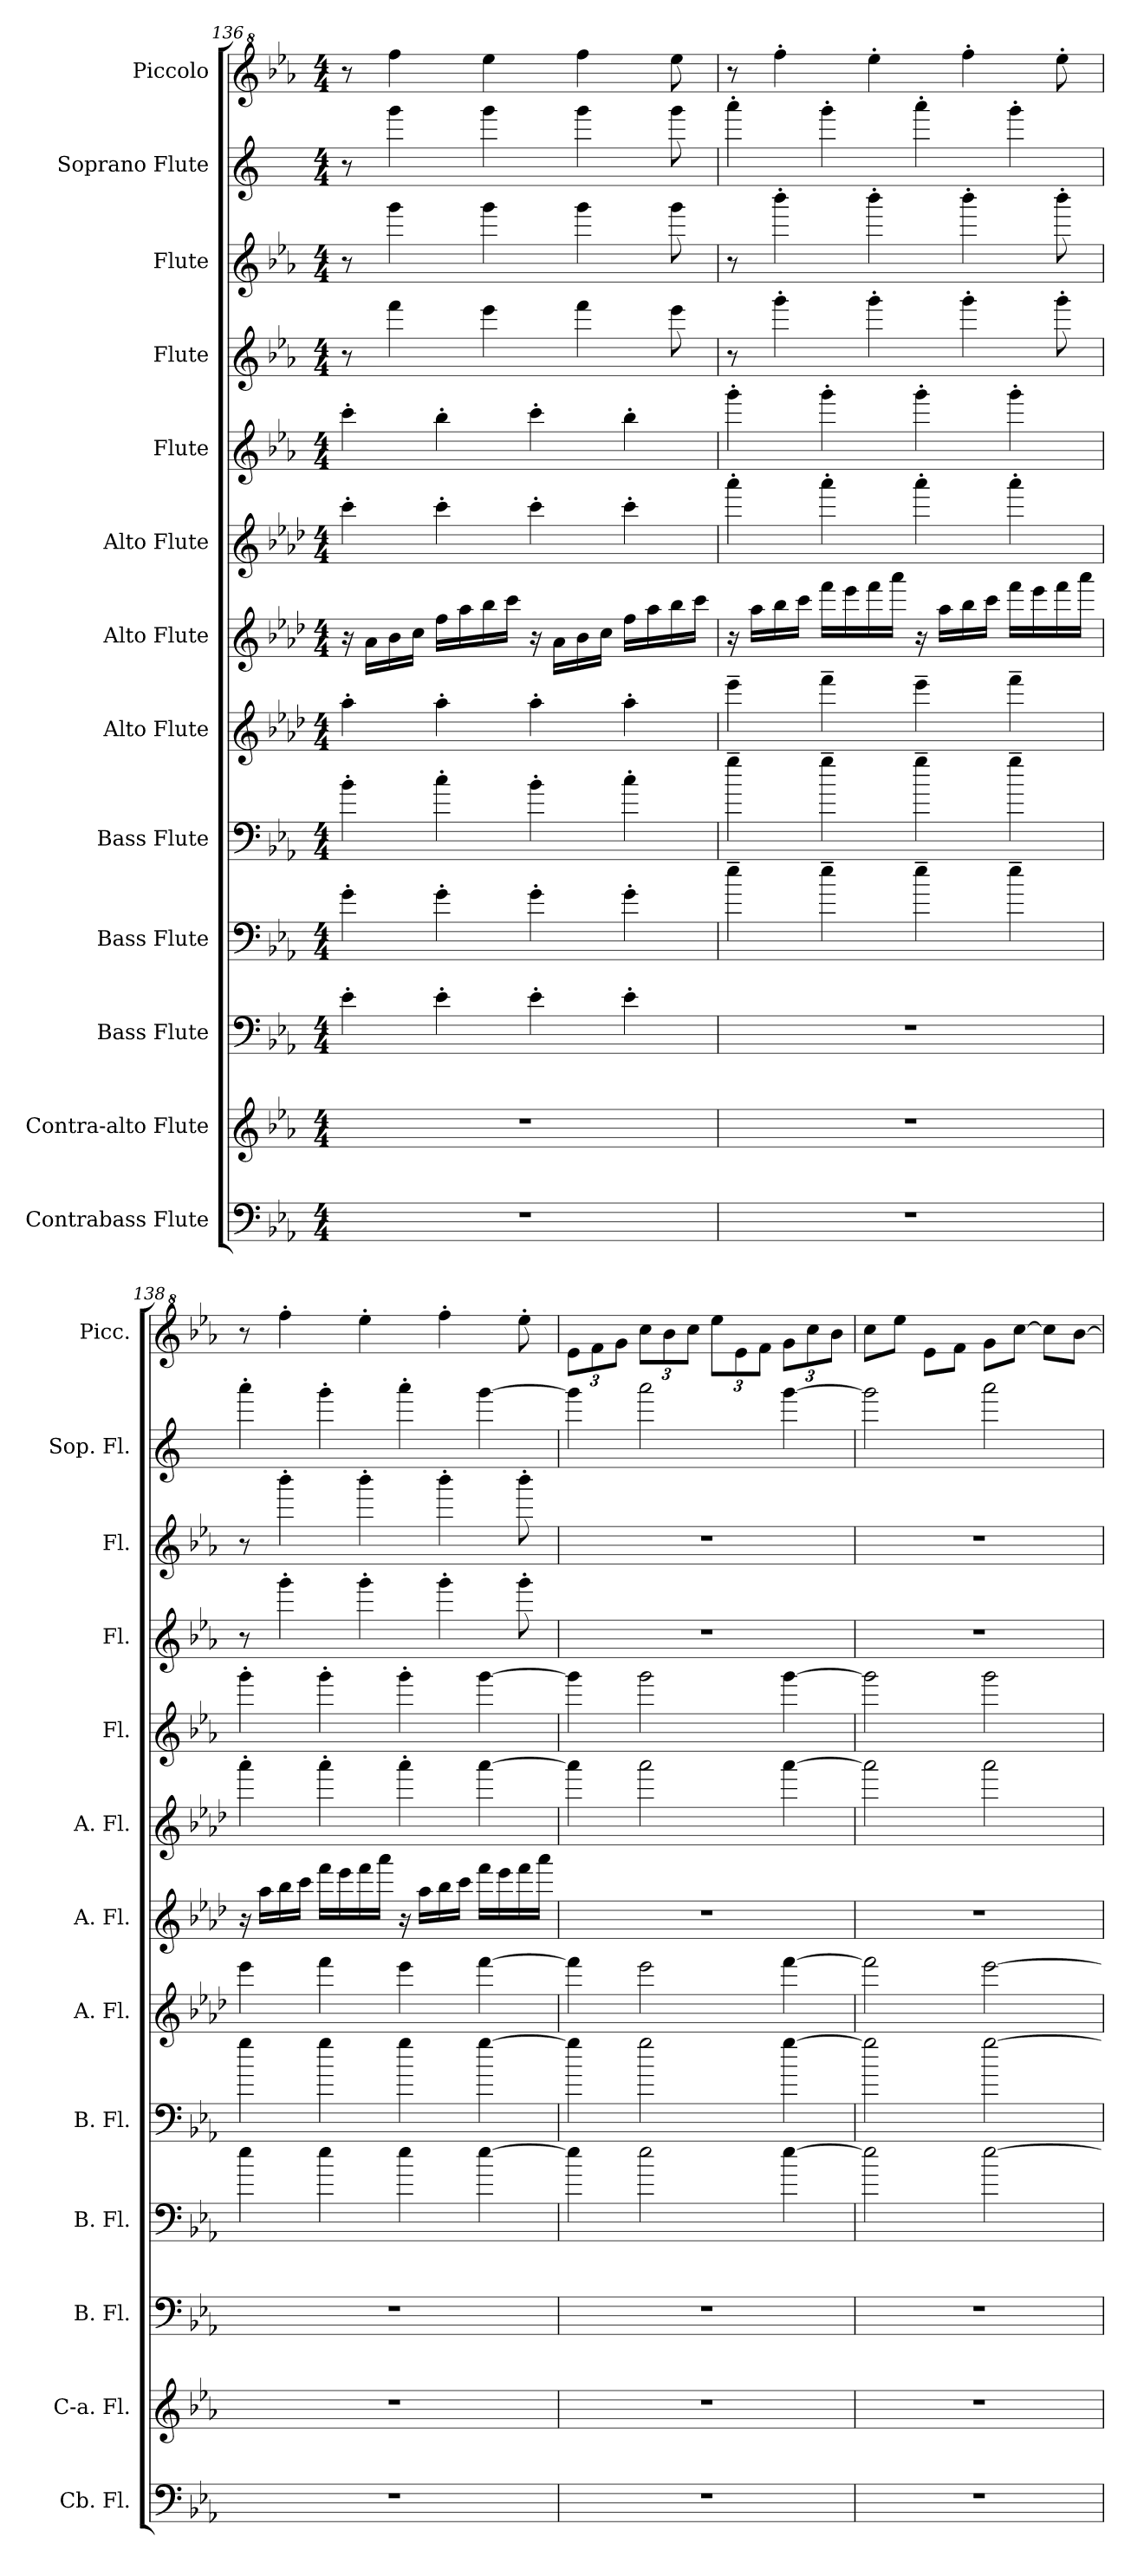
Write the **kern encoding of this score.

**kern	**kern	**kern	**kern	**kern	**kern	**kern	**kern	**kern	**kern	**kern	**kern	**kern
*part13	*part12	*part11	*part10	*part9	*part8	*part7	*part6	*part5	*part4	*part3	*part2	*part1
*staff13	*staff12	*staff11	*staff10	*staff9	*staff8	*staff7	*staff6	*staff5	*staff4	*staff3	*staff2	*staff1
*I"Contrabass Flute	*I"Contra-alto Flute	*I"Bass Flute	*I"Bass Flute	*I"Bass Flute	*I"Alto Flute	*I"Alto Flute	*I"Alto Flute	*I"Flute	*I"Flute	*I"Flute	*I"Soprano Flute	*I"Piccolo
*I'Cb. Fl.	*I'C-a. Fl.	*I'B. Fl.	*I'B. Fl.	*I'B. Fl.	*I'A. Fl.	*I'A. Fl.	*I'A. Fl.	*I'Fl.	*I'Fl.	*I'Fl.	*I'Sop. Fl.	*I'Picc.
!!LO:PB:g=z
*clefF4	*clefG2	*clefF4	*clefF4	*clefF4	*clefG2	*clefG2	*clefG2	*clefG2	*clefG2	*clefG2	*clefG2	*clefG^2
*	*ITrd10c17	*	*	*	*ITrd3c5	*ITrd3c5	*ITrd3c5	*	*	*	*ITrd-2c-3	*ITrd-7c-12
*k[b-e-a-]	*k[b-e-a-]	*k[b-e-a-]	*k[b-e-a-]	*k[b-e-a-]	*k[b-e-a-]	*k[b-e-a-]	*k[b-e-a-]	*k[b-e-a-]	*k[b-e-a-]	*k[b-e-a-]	*k[b-e-a-]	*k[b-e-a-]
*M4/4	*M4/4	*M4/4	*M4/4	*M4/4	*M4/4	*M4/4	*M4/4	*M4/4	*M4/4	*M4/4	*M4/4	*M4/4
=136	=136	=136	=136	=136	=136	=136	=136	=136	=136	=136	=136	=136
1r	1r	4e-'\	4g'\	4b-'\	4ee-'\	16r	4gg'\	4ccc'\	8r	8r	8r	8r
.	.	.	.	.	.	16e-\LL	.	.	.	.	.	.
.	.	.	.	.	.	16f\	.	.	4fff\	4ggg\	4bbb-\	4ffff\
.	.	.	.	.	.	16g\JJ	.	.	.	.	.	.
.	.	4e-'\	4g'\	4cc'\	4ee-'\	16cc\LL	4gg'\	4bb-'\	.	.	.	.
.	.	.	.	.	.	16ee-\	.	.	.	.	.	.
.	.	.	.	.	.	16ff\	.	.	4eee-\	4ggg\	4bbb-\	4eeee-\
.	.	.	.	.	.	16gg\JJ	.	.	.	.	.	.
.	.	4e-'\	4g'\	4b-'\	4ee-'\	16r	4gg'\	4ccc'\	.	.	.	.
.	.	.	.	.	.	16e-\LL	.	.	.	.	.	.
.	.	.	.	.	.	16f\	.	.	4fff\	4ggg\	4bbb-\	4ffff\
.	.	.	.	.	.	16g\JJ	.	.	.	.	.	.
.	.	4e-'\	4g'\	4cc'\	4ee-'\	16cc\LL	4gg'\	4bb-'\	.	.	.	.
.	.	.	.	.	.	16ee-\	.	.	.	.	.	.
.	.	.	.	.	.	16ff\	.	.	8eee-\	8ggg\	8bbb-\	8eeee-\
.	.	.	.	.	.	16gg\JJ	.	.	.	.	.	.
=137	=137	=137	=137	=137	=137	=137	=137	=137	=137	=137	=137	=137
1r	1r	1r	4ee-~\	4gg~\	4bb-~\	16r	4eee-'\	4ggg'\	8r	8r	4cccc'\	8r
.	.	.	.	.	.	16ee-\LL	.	.	.	.	.	.
.	.	.	.	.	.	16ff\	.	.	4ggg'\	4bbb-'\	.	4ffff'\
.	.	.	.	.	.	16gg\JJ	.	.	.	.	.	.
.	.	.	4ee-~\	4gg~\	4ccc~\	16ccc\LL	4eee-'\	4ggg'\	.	.	4bbb-'\	.
.	.	.	.	.	.	16bb-\	.	.	.	.	.	.
.	.	.	.	.	.	16ccc\	.	.	4ggg'\	4bbb-'\	.	4eeee-'\
.	.	.	.	.	.	16eee-\JJ	.	.	.	.	.	.
.	.	.	4ee-~\	4gg~\	4bb-~\	16r	4eee-'\	4ggg'\	.	.	4cccc'\	.
.	.	.	.	.	.	16ee-\LL	.	.	.	.	.	.
.	.	.	.	.	.	16ff\	.	.	4ggg'\	4bbb-'\	.	4ffff'\
.	.	.	.	.	.	16gg\JJ	.	.	.	.	.	.
.	.	.	4ee-~\	4gg~\	4ccc~\	16ccc\LL	4eee-'\	4ggg'\	.	.	4bbb-'\	.
.	.	.	.	.	.	16bb-\	.	.	.	.	.	.
.	.	.	.	.	.	16ccc\	.	.	8ggg'\	8bbb-'\	.	8eeee-'\
.	.	.	.	.	.	16eee-\JJ	.	.	.	.	.	.
!!LO:PB:g=z
=138	=138	=138	=138	=138	=138	=138	=138	=138	=138	=138	=138	=138
1r	1r	1r	4ee-\	4gg\	4bb-\	16r	4eee-'\	4ggg'\	8r	8r	4cccc'\	8r
.	.	.	.	.	.	16ee-\LL	.	.	.	.	.	.
.	.	.	.	.	.	16ff\	.	.	4ggg'\	4bbb-'\	.	4ffff'\
.	.	.	.	.	.	16gg\JJ	.	.	.	.	.	.
.	.	.	4ee-\	4gg\	4ccc\	16ccc\LL	4eee-'\	4ggg'\	.	.	4bbb-'\	.
.	.	.	.	.	.	16bb-\	.	.	.	.	.	.
.	.	.	.	.	.	16ccc\	.	.	4ggg'\	4bbb-'\	.	4eeee-'\
.	.	.	.	.	.	16eee-\JJ	.	.	.	.	.	.
.	.	.	4ee-\	4gg\	4bb-\	16r	4eee-'\	4ggg'\	.	.	4cccc'\	.
.	.	.	.	.	.	16ee-\LL	.	.	.	.	.	.
.	.	.	.	.	.	16ff\	.	.	4ggg'\	4bbb-'\	.	4ffff'\
.	.	.	.	.	.	16gg\JJ	.	.	.	.	.	.
.	.	.	[4ee-\	[4gg\	[4ccc\	16ccc\LL	[4eee-\	[4ggg\	.	.	[4bbb-\	.
.	.	.	.	.	.	16bb-\	.	.	.	.	.	.
.	.	.	.	.	.	16ccc\	.	.	8ggg'\	8bbb-'\	.	8eeee-'\
.	.	.	.	.	.	16eee-\JJ	.	.	.	.	.	.
=139	=139	=139	=139	=139	=139	=139	=139	=139	=139	=139	=139	=139
*	*	*	*	*	*	*	*	*	*	*	*	*Xbrackettup
1r	1r	1r	4ee-\]	4gg\]	4ccc\]	1r	4eee-\]	4ggg\]	1r	1r	4bbb-\]	12eee-\L
.	.	.	.	.	.	.	.	.	.	.	.	12fff\
.	.	.	.	.	.	.	.	.	.	.	.	12ggg\J
.	.	.	2ee-\	2gg\	2bb-\	.	2eee-\	2ggg\	.	.	2cccc\	12cccc\L
.	.	.	.	.	.	.	.	.	.	.	.	12bbb-\
.	.	.	.	.	.	.	.	.	.	.	.	12cccc\J
.	.	.	.	.	.	.	.	.	.	.	.	12eeee-\L
.	.	.	.	.	.	.	.	.	.	.	.	12eee-\
.	.	.	.	.	.	.	.	.	.	.	.	12fff\J
.	.	.	[4ee-\	[4gg\	[4ccc\	.	[4eee-\	[4ggg\	.	.	[4bbb-\	12ggg\L
.	.	.	.	.	.	.	.	.	.	.	.	12cccc\
.	.	.	.	.	.	.	.	.	.	.	.	12bbb-\J
!!LO:PB:g=z
=140	=140	=140	=140	=140	=140	=140	=140	=140	=140	=140	=140	=140
1r	1r	1r	2ee-\]	2gg\]	2ccc\]	1r	2eee-\]	2ggg\]	1r	1r	2bbb-\]	8cccc\L
.	.	.	.	.	.	.	.	.	.	.	.	8eeee-\J
.	.	.	.	.	.	.	.	.	.	.	.	8eee-\L
.	.	.	.	.	.	.	.	.	.	.	.	8fff\J
.	.	.	[2ee-\	[2gg\	[2bb-\	.	2eee-\	2ggg\	.	.	2cccc\	8ggg\L
.	.	.	.	.	.	.	.	.	.	.	.	[8cccc\J
.	.	.	.	.	.	.	.	.	.	.	.	8cccc\L]
.	.	.	.	.	.	.	.	.	.	.	.	[8bbb-\J
=	=	=	=	=	=	=	=	=	=	=	=	=
*-	*-	*-	*-	*-	*-	*-	*-	*-	*-	*-	*-	*-
